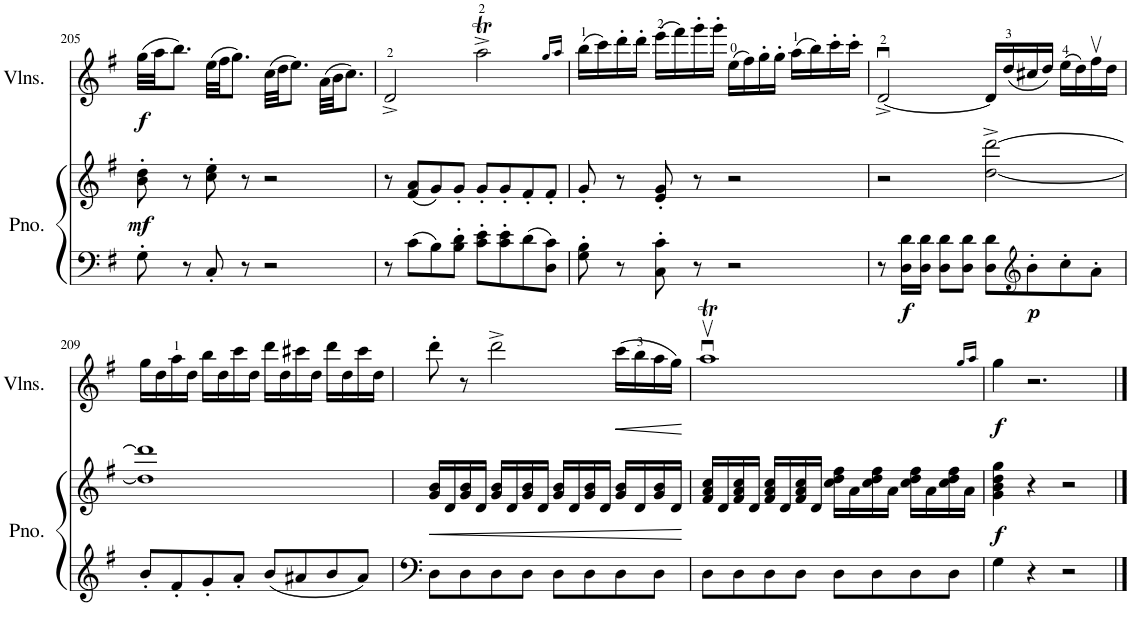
**kern	**kern	**dynam	**kern	**dynam
*part2	*part2	*part2	*part1	*part1
*staff3	*staff2	*staff2/3	*staff1	*staff1
*I"피아노	*	*	*I"바이올린	*
!!LO:PB:g=z
*clefG2	*clefG2	*	*clefG2	*
*k[f#]	*k[f#]	*	*k[f#]	*
*M4/4	*M4/4	*	*M4/4	*
*met(c)	*met(c)	*	*met(c)	*
=205	=205	=205	=205	=205
!	!	!LO:DY:b	!	!LO:DY:b
8G'\	8b\' 8dd\'	mf	(32gg\LLL	f
.	.	.	32aa\JJ	.
.	.	.	8.bb\J)	.
8r	8r	.	.	.
8C'/	8cc\' 8ee\'	.	(32ee\LLL	.
.	.	.	32ff#\JJ	.
.	.	.	8.gg\J)	.
8r	8r	.	.	.
2r	2r	.	(32cc\LLL	.
.	.	.	32dd\JJ	.
.	.	.	8.ee\J)	.
.	.	.	(32a\LLL	.
.	.	.	32b\JJ	.
.	.	.	8.cc\J)	.
=206	=206	=206	=206	=206
8r	8r	.	2d^/	.
8c\L	(8f#/ 8a/L	.	.	.
8B\	8g/)	.	.	.
8B\' 8d\'J	8g'/J	.	.	.
8c\' 8e\'L	8g'/L	.	2aaT^\	.
8c\' 8e\'	8g'/	.	.	.
8d\	8f#'/	.	.	.
8D\ 8c\J	8f#'/J	.	.	.
.	.	.	16qgg/LL	.
.	.	.	16qaa/JJ	.
=207	=207	=207	=207	=207
8G\' 8B\'	8g'/	.	(16bb\LL	.
.	.	.	16ccc\)	.
8r	8r	.	16ddd'\	.
.	.	.	16ddd'\JJ	.
8C\' 8c\'	8e/' 8g/'	.	(16eee\LL	.
.	.	.	16fff#\)	.
8r	8r	.	16ggg'\	.
.	.	.	16ggg'\JJ	.
2r	2r	.	(16ee\LL	.
.	.	.	16ff#\)	.
.	.	.	16gg'\	.
.	.	.	16gg'\JJ	.
.	.	.	(16aa\LL	.
.	.	.	16bb\)	.
.	.	.	16ccc'\	.
.	.	.	16ccc'\JJ	.
=208	=208	=208	=208	=208
8r	2r	.	[2du^/	.
!	!	!LO:DY:b=2	!	!
16D\ 16d\LL	.	f	.	.
16D\ 16d\JJ	.	.	.	.
8D\ 8d\L	.	.	.	.
8D\ 8d\J	.	.	.	.
8D\ 8d\L	[2dd\^ [2ddd\^	.	16d/LL]	.
.	.	.	(16dd/	.
*clefG2	*	*	*	*
!	!	!LO:DY:b=2	!	!
8b'\	.	p	16cc#X/	.
.	.	.	16dd/JJ)	.
8cc'\	.	.	(16ee\LL	.
.	.	.	16dd\)	.
8a'\J	.	.	16ff#v\	.
.	.	.	16dd\JJ	.
!!LO:LB:g=z
=209	=209	=209	=209	=209
8b'/L	1dd] 1ddd]	.	16gg\LL	.
.	.	.	16dd\	.
8f#'/	.	.	16aa\	.
.	.	.	16dd\JJ	.
8g'/	.	.	16bb\LL	.
.	.	.	16dd\	.
8a'/J	.	.	16ccc\	.
.	.	.	16dd\JJ	.
8b/L	.	.	16ddd\LL	.
.	.	.	16dd\	.
8a#X/	.	.	16ccc#X\	.
.	.	.	16dd\JJ	.
8b/	.	.	16ddd\LL	.
.	.	.	16dd\	.
8a#/J	.	.	16ccc#\	.
.	.	.	16dd\JJ	.
=210	=210	=210	=210	=210
8D\L	16g/ 16b/LL	.	8ddd'\	.
.	16d/	.	.	.
8D\	16g/ 16b/	.	8r	.
.	16d/JJ	.	.	.
8D\	16g/ 16b/LL	.	2ddd^\	.
.	16d/	.	.	.
8D\J	16g/ 16b/	.	.	.
.	16d/JJ	.	.	.
8D\L	16g/ 16b/LL	.	.	.
.	16d/	.	.	.
8D\	16g/ 16b/	.	.	.
.	16d/JJ	.	.	.
8D\	16g/ 16b/LL	.	(16ccc\LL	.
.	16d/	.	16bb\	.
8D\J	16g/ 16b/	.	16aa\	.
.	16d/JJ	.	16gg\JJ)	.
=211	=211	=211	=211	=211
8D\L	16f#/ 16a/ 16cc/LL	.	1aaTuv	.
.	16d/	.	.	.
8D\	16f#/ 16a/ 16cc/	.	.	.
.	16d/JJ	.	.	.
8D\	16f#/ 16a/ 16cc/LL	.	.	.
.	16d/	.	.	.
8D\J	16f#/ 16a/ 16cc/	.	.	.
.	16d/JJ	.	.	.
8D\L	16cc\ 16dd\ 16ff#\LL	.	.	.
.	16a\	.	.	.
8D\	16cc\ 16dd\ 16ff#\	.	.	.
.	16a\JJ	.	.	.
8D\	16cc\ 16dd\ 16ff#\LL	.	.	.
.	16a\	.	.	.
8D\J	16cc\ 16dd\ 16ff#\	.	.	.
.	16a\JJ	.	.	.
.	.	.	16qgg/LL	.
.	.	.	16qaa/JJ	.
=212	=212	=212	=212	=212
!	!	!LO:DY:b	!	!LO:DY:b
4G\	4g\ 4b\ 4dd\ 4gg\	f	4gg\	f
4r	4r	.	2.r	.
2r	2r	.	.	.
==	==	==	==	==
*-	*-	*-	*-	*-
